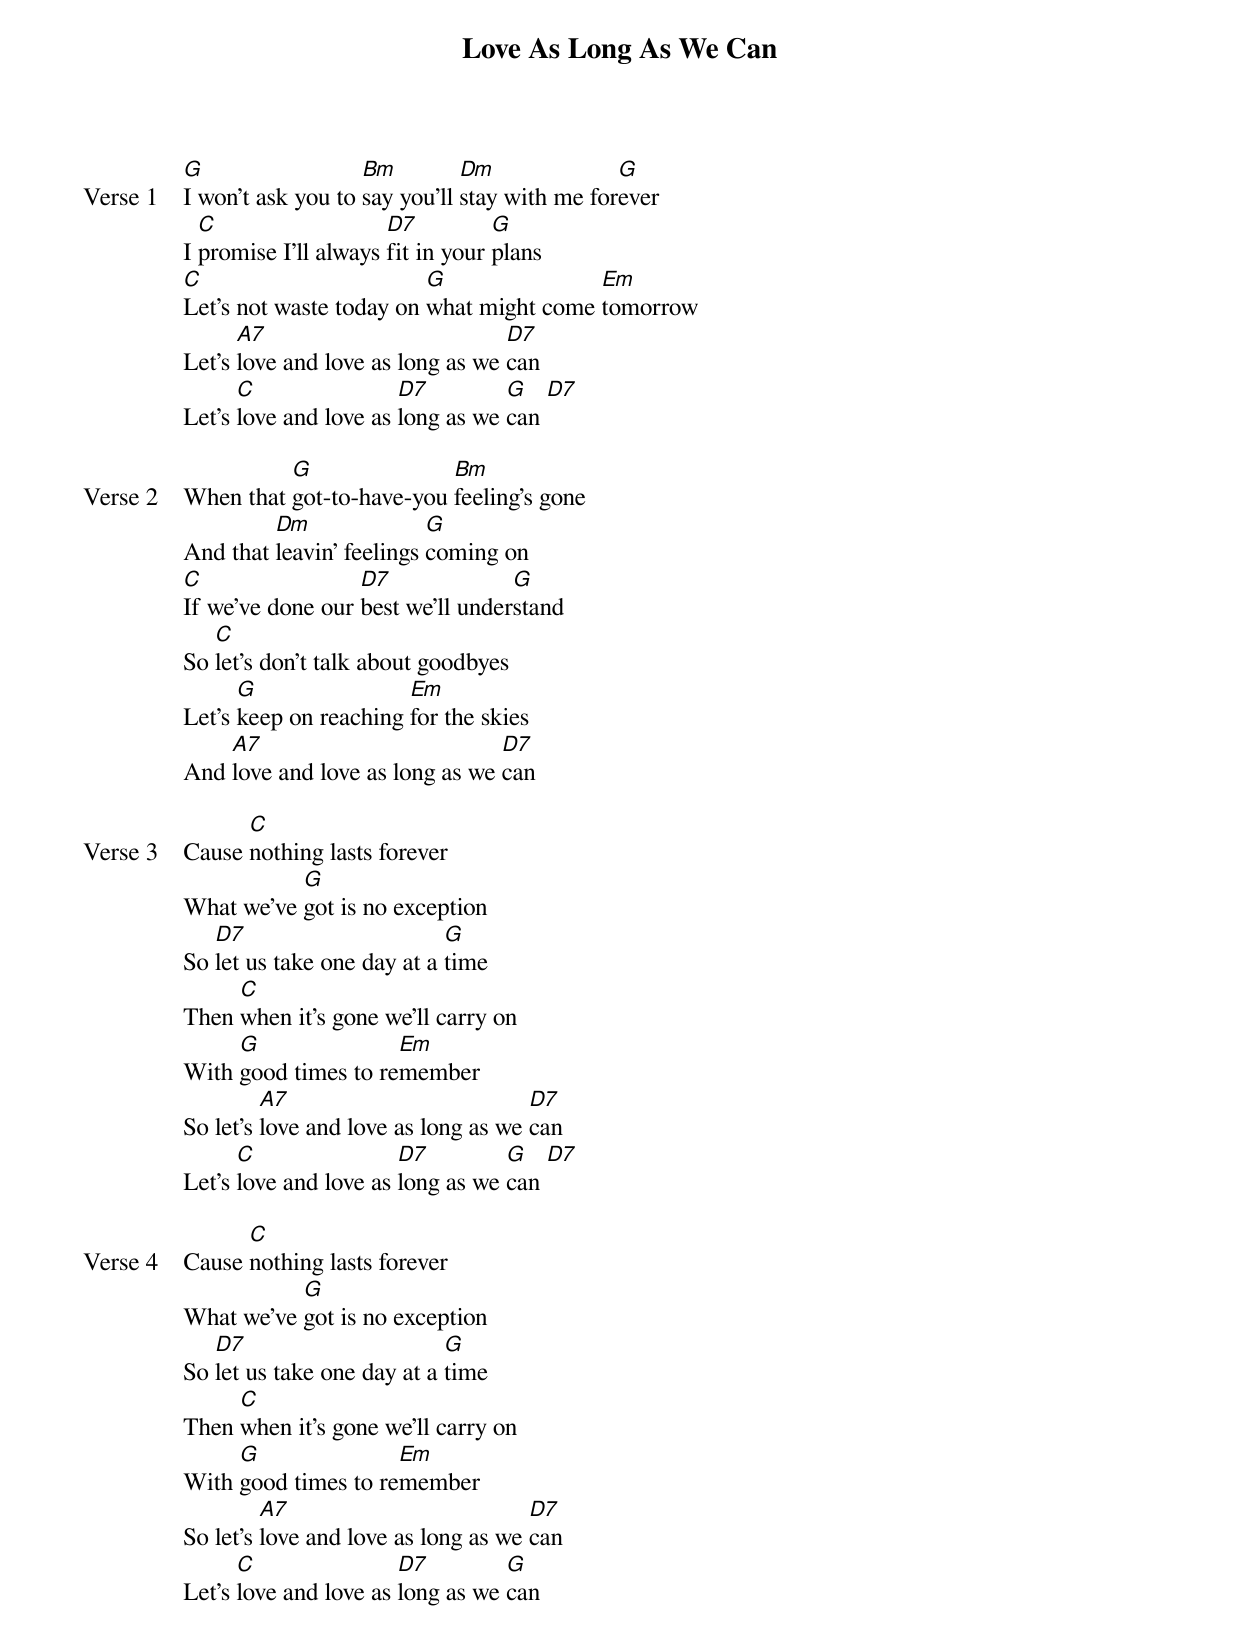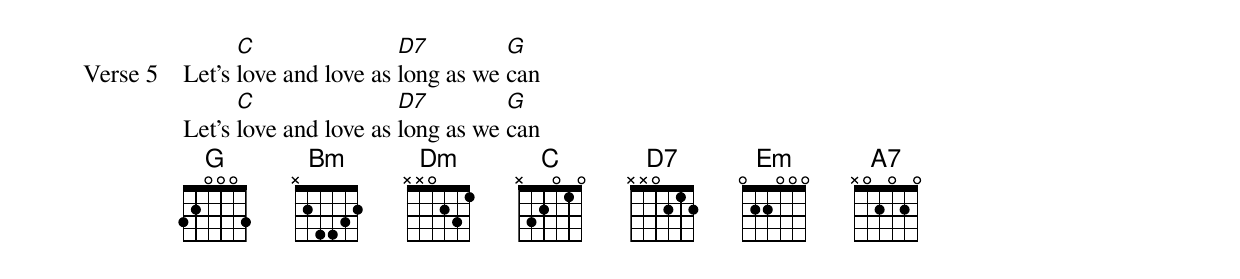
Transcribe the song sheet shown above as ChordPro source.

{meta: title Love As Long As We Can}
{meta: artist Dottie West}
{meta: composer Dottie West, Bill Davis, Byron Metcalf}
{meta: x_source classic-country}
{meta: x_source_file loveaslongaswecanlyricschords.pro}
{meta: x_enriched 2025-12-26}

{start_of_verse: Verse 1}
[G]I won't ask you to [Bm]say you'll [Dm]stay with me for[G]ever
I [C]promise I'll always [D7]fit in your [G]plans
[C]Let's not waste today on [G]what might come [Em]tomorrow
Let's [A7]love and love as long as we [D7]can
Let's [C]love and love as [D7]long as we [G]can [D7]
{end_of_verse}

{start_of_verse: Verse 2}
When that [G]got-to-have-you [Bm]feeling's gone
And that [Dm]leavin' feelings [G]coming on
[C]If we've done our [D7]best we'll under[G]stand
So [C]let's don't talk about goodbyes
Let's [G]keep on reaching [Em]for the skies
And [A7]love and love as long as we [D7]can
{end_of_verse}

{start_of_verse: Verse 3}
Cause [C]nothing lasts forever
What we've [G]got is no exception
So [D7]let us take one day at a [G]time
Then [C]when it's gone we'll carry on
With [G]good times to re[Em]member
So let's [A7]love and love as long as we [D7]can
Let's [C]love and love as [D7]long as we [G]can [D7]
{end_of_verse}

{start_of_verse: Verse 4}
Cause [C]nothing lasts forever
What we've [G]got is no exception
So [D7]let us take one day at a [G]time
Then [C]when it's gone we'll carry on
With [G]good times to re[Em]member
So let's [A7]love and love as long as we [D7]can
Let's [C]love and love as [D7]long as we [G]can
{end_of_verse}

{start_of_verse: Verse 5}
Let's [C]love and love as [D7]long as we [G]can
Let's [C]love and love as [D7]long as we [G]can
{end_of_verse}
